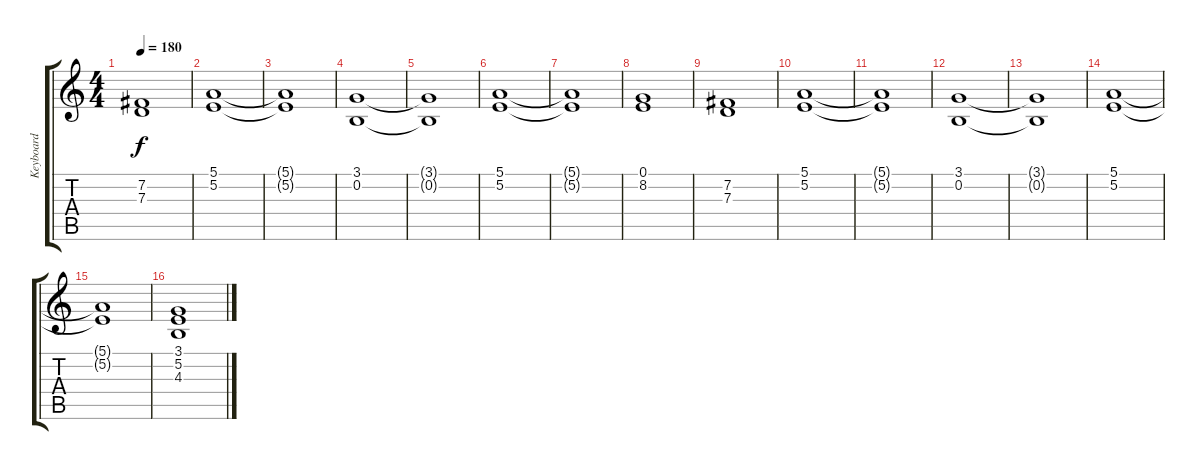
\track ("Keyboard" "Keyboard") {instrument synthstrings1}
\staff {score tabs}
\tuning (E4 B3 G3 D3 A2 E2) {hide}
\ts (4 4)
\tempo 180
\clef g2
\ks c
(7.2 7.3).1{dy f} |
(5.1 5.2).1 |
(5.1{t} 5.2{t}).1 |
(3.1 0.2).1 |
(3.1{t} 0.2{t}).1 |
(5.1 5.2).1 |
(5.1{t} 5.2{t}).1 |
(0.1 8.2).1 |
(7.2 7.3).1 |
(5.1 5.2).1 |
(5.1{t} 5.2{t}).1 |
(3.1 0.2).1 |
(3.1{t} 0.2{t}).1 |
(5.1 5.2).1 |
(5.1{t} 5.2{t}).1 |
(3.1 5.2 4.3).1
